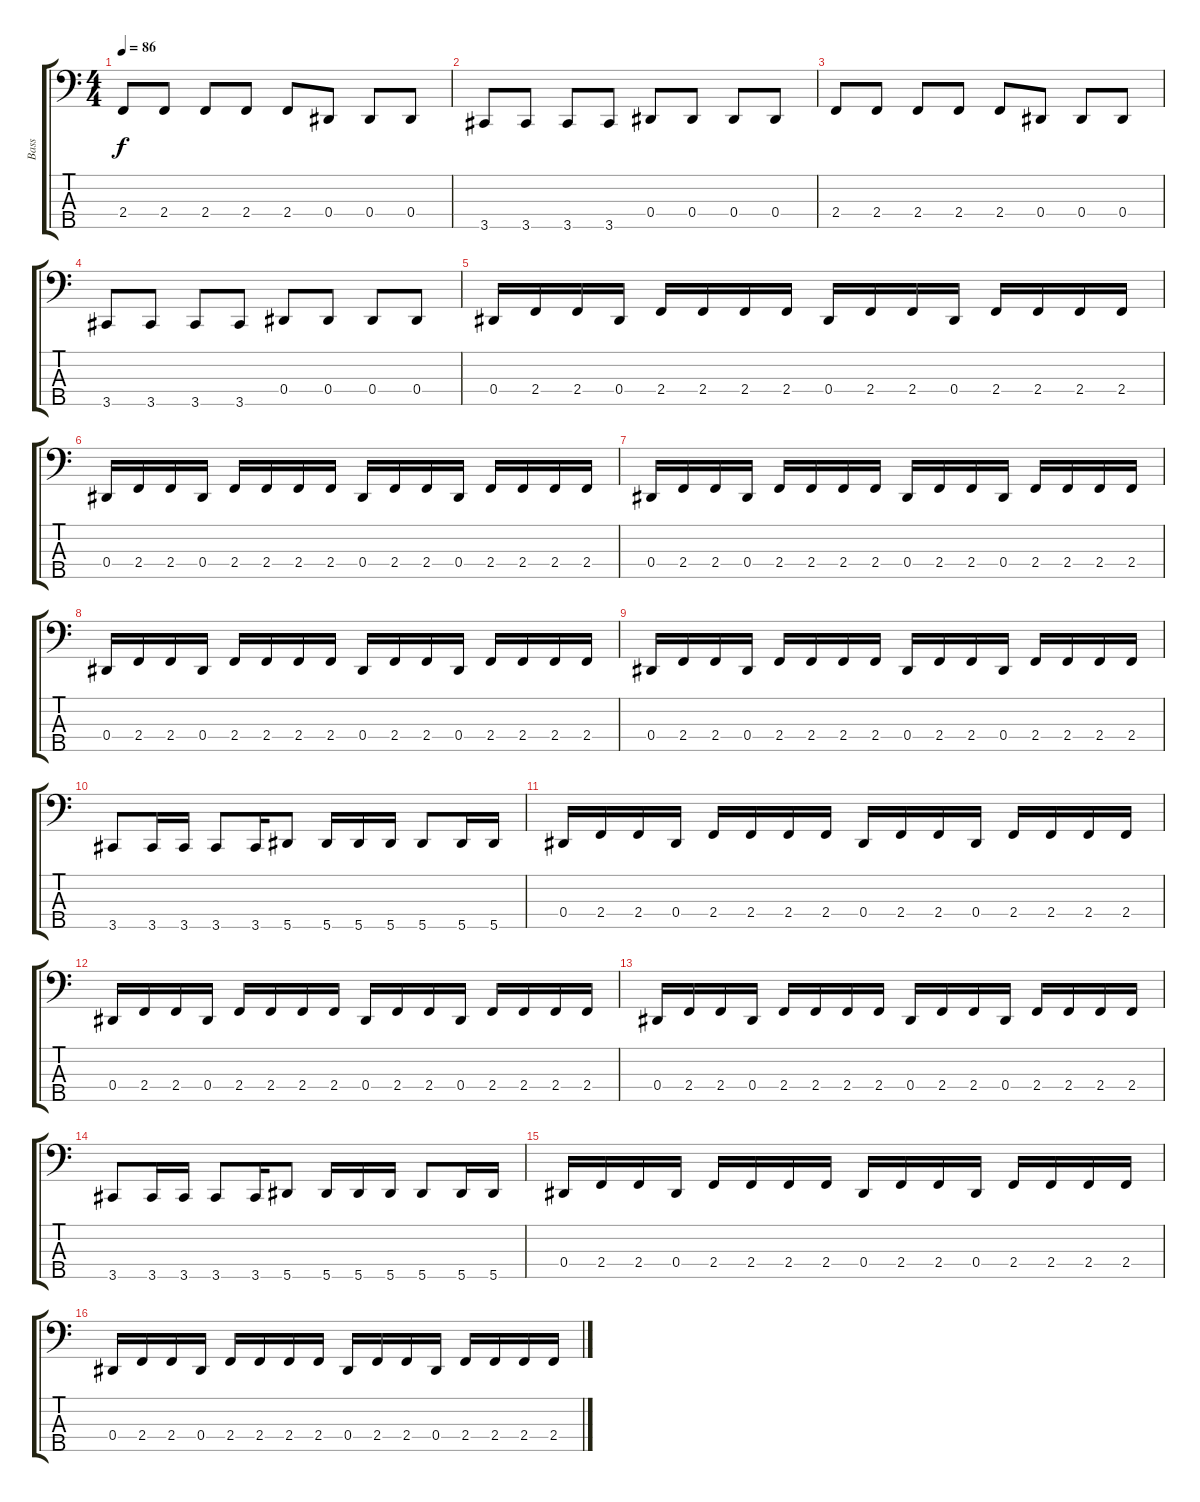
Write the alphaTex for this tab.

\track ("Bass" "Bass") {instrument electricbassfinger}
\staff {score tabs}
\tuning (Gb2 Db2 Ab1 Eb1 Bb0) {hide}
\ts (4 4)
\tempo 86
\clef f4
\ks c
2.4.8{dy f} 2.4.8 2.4.8 2.4.8 2.4.8 0.4.8 0.4.8 0.4.8 |
3.5.8 3.5.8 3.5.8 3.5.8 0.4.8 0.4.8 0.4.8 0.4.8 |
2.4.8 2.4.8 2.4.8 2.4.8 2.4.8 0.4.8 0.4.8 0.4.8 |
3.5.8 3.5.8 3.5.8 3.5.8 0.4.8 0.4.8 0.4.8 0.4.8 |
0.4.16 2.4.16 2.4.16 0.4.16 2.4.16 2.4.16 2.4.16 2.4.16 0.4.16 2.4.16 2.4.16 0.4.16 2.4.16 2.4.16 2.4.16 2.4.16 |
0.4.16 2.4.16 2.4.16 0.4.16 2.4.16 2.4.16 2.4.16 2.4.16 0.4.16 2.4.16 2.4.16 0.4.16 2.4.16 2.4.16 2.4.16 2.4.16 |
0.4.16 2.4.16 2.4.16 0.4.16 2.4.16 2.4.16 2.4.16 2.4.16 0.4.16 2.4.16 2.4.16 0.4.16 2.4.16 2.4.16 2.4.16 2.4.16 |
0.4.16 2.4.16 2.4.16 0.4.16 2.4.16 2.4.16 2.4.16 2.4.16 0.4.16 2.4.16 2.4.16 0.4.16 2.4.16 2.4.16 2.4.16 2.4.16 |
0.4.16 2.4.16 2.4.16 0.4.16 2.4.16 2.4.16 2.4.16 2.4.16 0.4.16 2.4.16 2.4.16 0.4.16 2.4.16 2.4.16 2.4.16 2.4.16 |
3.5.8 3.5.16 3.5.16 3.5.8 3.5.16 5.5.8 5.5.16 5.5.16 5.5.16 5.5.8 5.5.16 5.5.16 |
0.4.16 2.4.16 2.4.16 0.4.16 2.4.16 2.4.16 2.4.16 2.4.16 0.4.16 2.4.16 2.4.16 0.4.16 2.4.16 2.4.16 2.4.16 2.4.16 |
0.4.16 2.4.16 2.4.16 0.4.16 2.4.16 2.4.16 2.4.16 2.4.16 0.4.16 2.4.16 2.4.16 0.4.16 2.4.16 2.4.16 2.4.16 2.4.16 |
0.4.16 2.4.16 2.4.16 0.4.16 2.4.16 2.4.16 2.4.16 2.4.16 0.4.16 2.4.16 2.4.16 0.4.16 2.4.16 2.4.16 2.4.16 2.4.16 |
3.5.8 3.5.16 3.5.16 3.5.8 3.5.16 5.5.8 5.5.16 5.5.16 5.5.16 5.5.8 5.5.16 5.5.16 |
0.4.16 2.4.16 2.4.16 0.4.16 2.4.16 2.4.16 2.4.16 2.4.16 0.4.16 2.4.16 2.4.16 0.4.16 2.4.16 2.4.16 2.4.16 2.4.16 |
0.4.16 2.4.16 2.4.16 0.4.16 2.4.16 2.4.16 2.4.16 2.4.16 0.4.16 2.4.16 2.4.16 0.4.16 2.4.16 2.4.16 2.4.16 2.4.16
